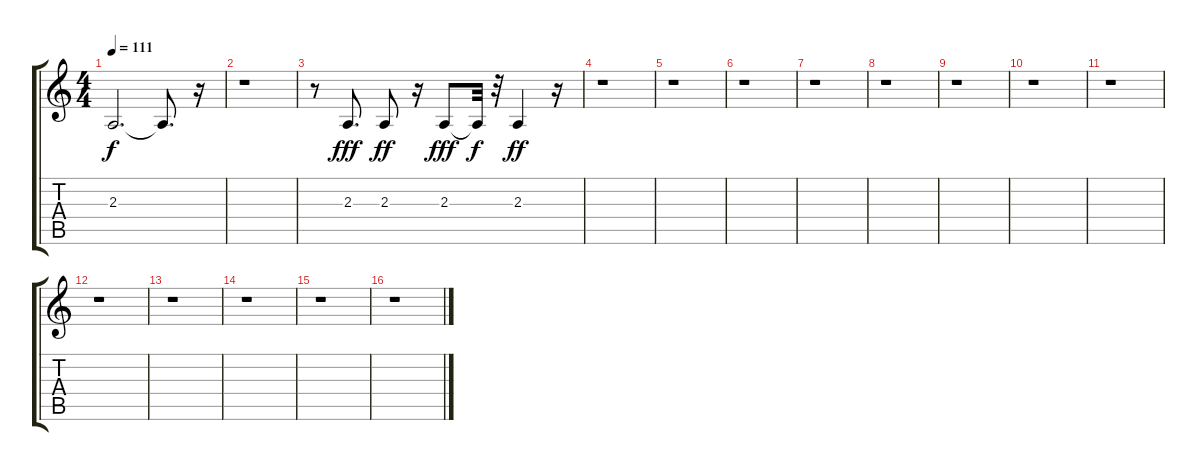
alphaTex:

\track "" {instrument synthstrings1}
\staff {score tabs}
\tuning (E4 B3 G3 D3 A2 E2) {hide}
\ts (4 4)
\tempo 111
\clef g2
\ks c
2.3{t}.2{d dy f} 2.3{t}.8{d} r.16 |
r.1 |
r.8 2.3.8{d dy fff} 2.3.8{dy ff} r.16 2.3.8{dy fff} 2.3{t}.32{dy f} r.32 2.3.4{dy ff} r.16 |
r.1 |
r.1 |
r.1 |
r.1 |
r.1 |
r.1 |
r.1 |
r.1 |
r.1 |
r.1 |
r.1 |
r.1 |
r.1
